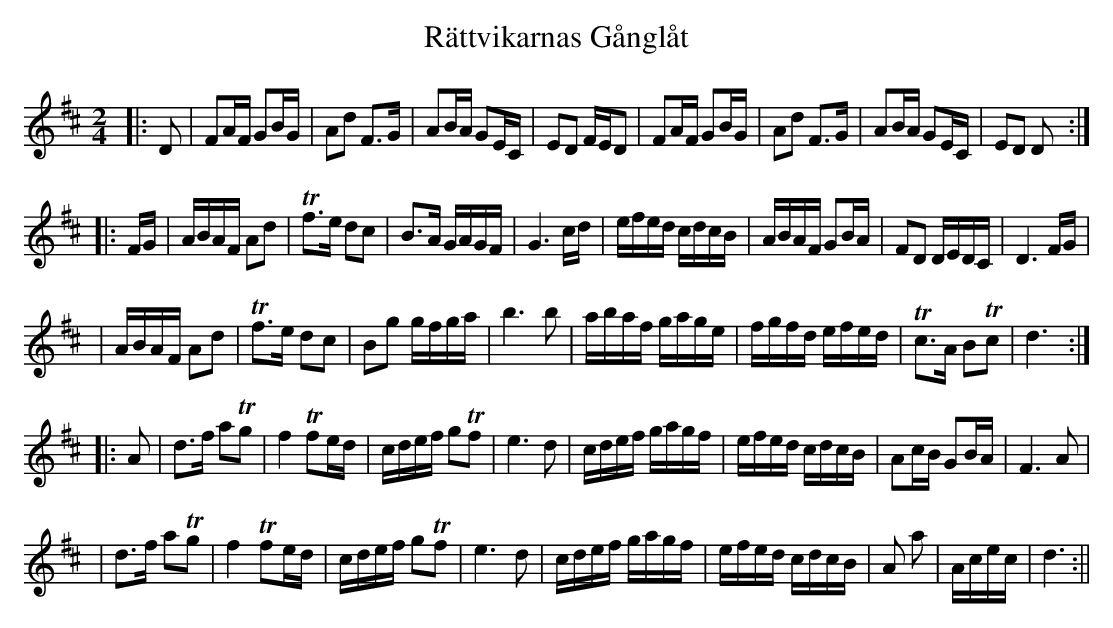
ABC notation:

X:1
T:Rättvikarnas Gånglåt
M:2/4
L:1/16
K:D
|: D2 \
|  F2AF G2BG | A2d2 F3G | A2BA G2EC | E2D2 FED2 \
|  F2AF G2BG | A2d2 F3G | A2BA G2EC | E2D2 D2 :|
|: FG \
|  ABAF A2d2 | Tf3e d2c2 | B3A GAGF | G6 cd \
|  efed cdcB | ABAF G2BA | F2D2 DEDC | D6 FG |
|  ABAF A2d2 | Tf3e d2c2 | B2g2 gfga | b6 b2 \
|  abaf gage | fgfd efed | Tc3A B2Tc2 | d6 :|
|: A2 \
|  d3f a2Tg2 | f4 Tf2ed | cdef g2Tf2 | e6 d2 \
|  cdef gagf | efed cdcB | A2cB G2BA | F6 A2 |
|  d3f a2Tg2 | f4 Tf2ed | cdef g2Tf2 | e6 d2 \
|  cdef gagf | efed cdcB | A2 a2 | Acec | d6 :||
